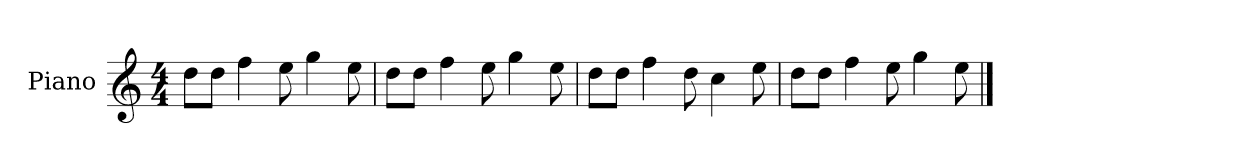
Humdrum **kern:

**kern
*part1
*staff1
*I"Piano
*I'P-no
*clefG2
*k[]
*M4/4
*MM90
=1
8dd\L
8dd\J
4ff\
8ee\
4gg\
8ee\
=2
8dd\L
8dd\J
4ff\
8ee\
4gg\
8ee\
=3
8dd\L
8dd\J
4ff\
8dd\
4cc\
8ee\
=4
8dd\L
8dd\J
4ff\
8ee\
4gg\
8ee\
==
*-
